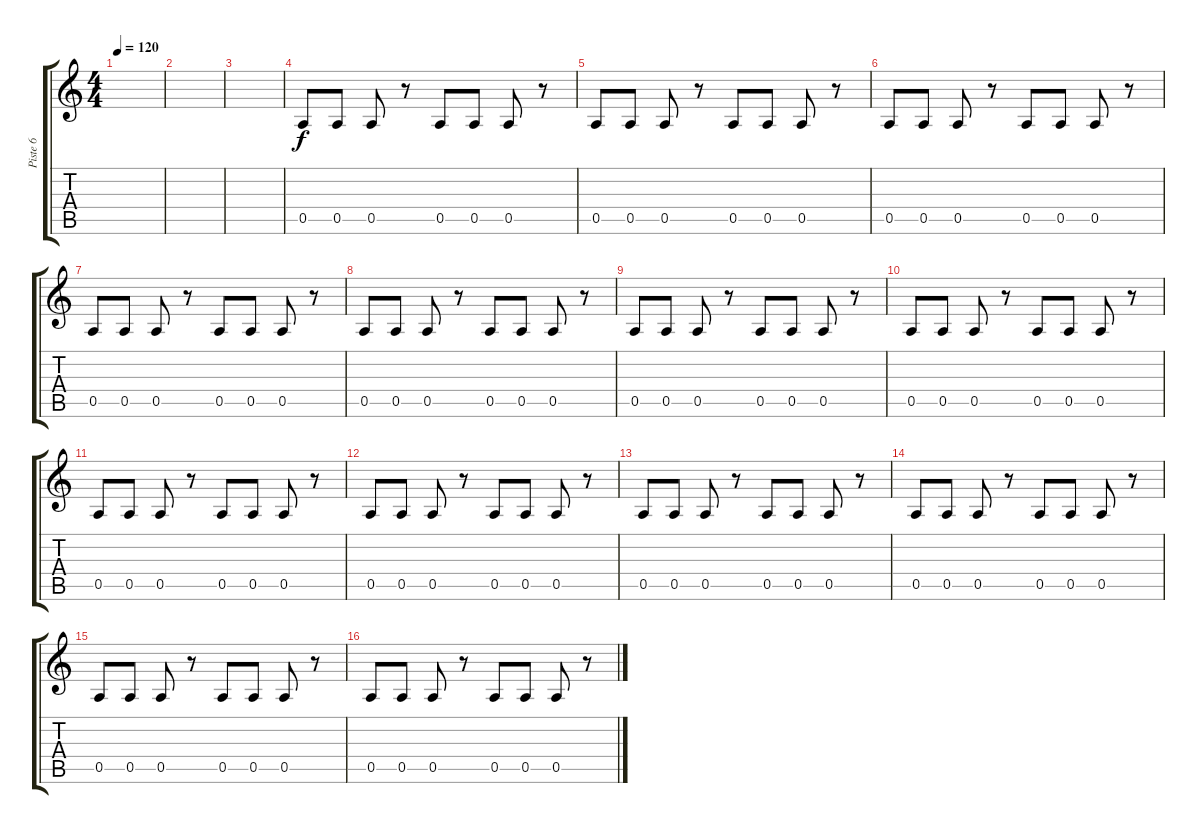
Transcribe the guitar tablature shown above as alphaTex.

\track ("Piste 6" "Piste 6") {instrument acousticbass}
\staff {score tabs}
\tuning (E4 B3 G3 D3 A2 E2) {hide}
\ts (4 4)
\tempo 120
\clef g2
\ks c
|
|
|
0.5.8 0.5.8 0.5.8 r.8 0.5.8 0.5.8 0.5.8 r.8 |
0.5.8 0.5.8 0.5.8 r.8 0.5.8 0.5.8 0.5.8 r.8 |
0.5.8 0.5.8 0.5.8 r.8 0.5.8 0.5.8 0.5.8 r.8 |
0.5.8 0.5.8 0.5.8 r.8 0.5.8 0.5.8 0.5.8 r.8 |
0.5.8 0.5.8 0.5.8 r.8 0.5.8 0.5.8 0.5.8 r.8 |
0.5.8 0.5.8 0.5.8 r.8 0.5.8 0.5.8 0.5.8 r.8 |
0.5.8 0.5.8 0.5.8 r.8 0.5.8 0.5.8 0.5.8 r.8 |
0.5.8 0.5.8 0.5.8 r.8 0.5.8 0.5.8 0.5.8 r.8 |
0.5.8 0.5.8 0.5.8 r.8 0.5.8 0.5.8 0.5.8 r.8 |
0.5.8 0.5.8 0.5.8 r.8 0.5.8 0.5.8 0.5.8 r.8 |
0.5.8 0.5.8 0.5.8 r.8 0.5.8 0.5.8 0.5.8 r.8 |
0.5.8 0.5.8 0.5.8 r.8 0.5.8 0.5.8 0.5.8 r.8 |
0.5.8 0.5.8 0.5.8 r.8 0.5.8 0.5.8 0.5.8 r.8
